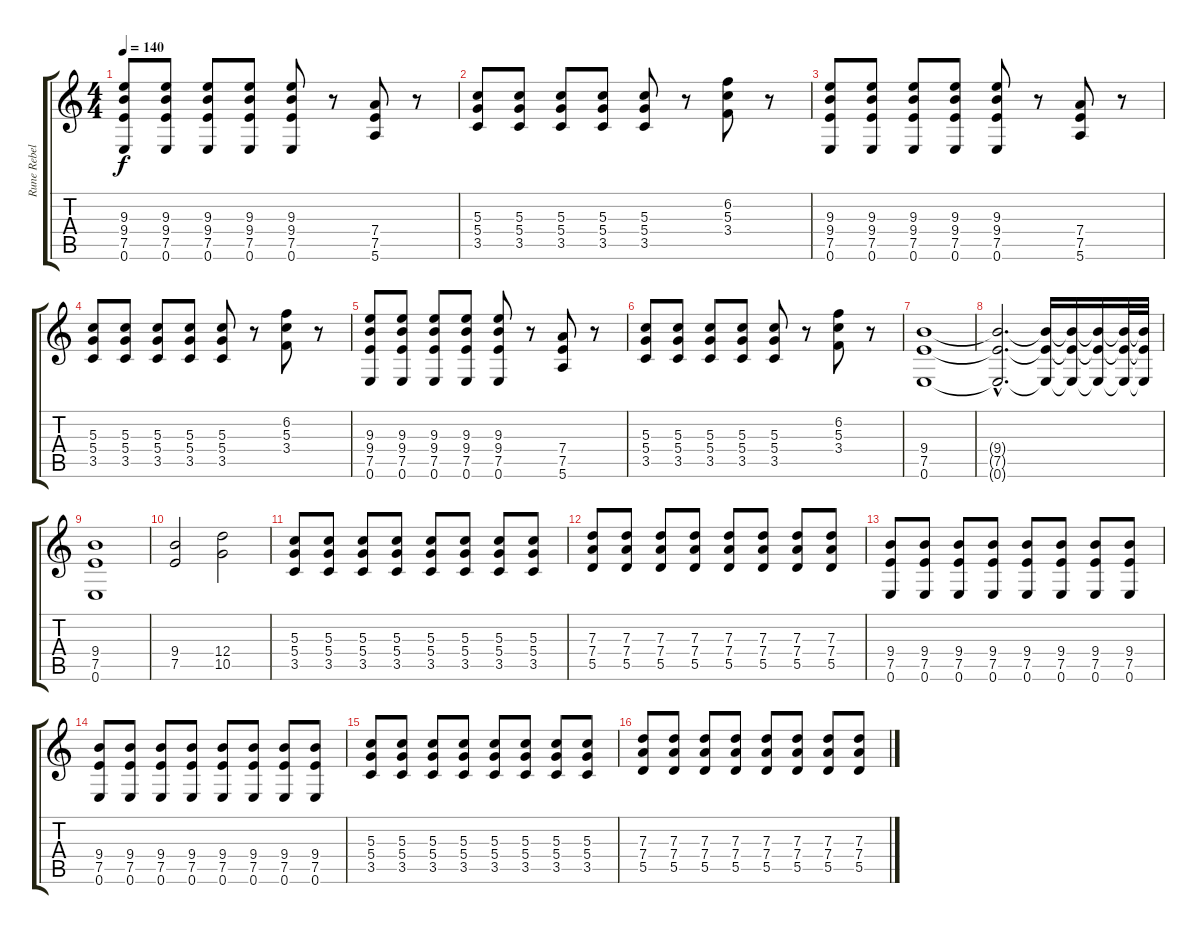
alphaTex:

\track ("Rune Rebellion" "Rune Rebel") {instrument distortionguitar}
\staff {score tabs}
\tuning (E4 B3 G3 D3 A2 E2) {hide}
\ts (4 4)
\tempo 140
\clef g2
\ks c
(9.3 9.4 7.5 0.6).8{dy f volume 15} (9.3 9.4 7.5 0.6).8 (9.3 9.4 7.5 0.6).8 (9.3 9.4 7.5 0.6).8 (9.3 9.4 7.5 0.6).8 r.8 (7.4 7.5 5.6).8 r.8 |
(5.3 5.4 3.5).8 (5.3 5.4 3.5).8 (5.3 5.4 3.5).8 (5.3 5.4 3.5).8 (5.3 5.4 3.5).8 r.8 (6.2 5.3 3.4).8 r.8 |
(9.3 9.4 7.5 0.6).8 (9.3 9.4 7.5 0.6).8 (9.3 9.4 7.5 0.6).8 (9.3 9.4 7.5 0.6).8 (9.3 9.4 7.5 0.6).8 r.8 (7.4 7.5 5.6).8 r.8 |
(5.3 5.4 3.5).8 (5.3 5.4 3.5).8 (5.3 5.4 3.5).8 (5.3 5.4 3.5).8 (5.3 5.4 3.5).8 r.8 (6.2 5.3 3.4).8 r.8 |
(9.3 9.4 7.5 0.6).8 (9.3 9.4 7.5 0.6).8 (9.3 9.4 7.5 0.6).8 (9.3 9.4 7.5 0.6).8 (9.3 9.4 7.5 0.6).8 r.8 (7.4 7.5 5.6).8 r.8 |
(5.3 5.4 3.5).8 (5.3 5.4 3.5).8 (5.3 5.4 3.5).8 (5.3 5.4 3.5).8 (5.3 5.4 3.5).8 r.8 (6.2 5.3 3.4).8 r.8 |
(9.4 7.5 0.6).1{volume 10} |
(9.4{hac t} 7.5{hac t} 0.6{hac t}).2{d} (9.4{t} 7.5{t} 0.6{t}).16 (9.4{t} 7.5{t} 0.6{t}).16 (9.4{t} 7.5{t} 0.6{t}).16 (9.4{t} 7.5{t} 0.6{t}).32 (9.4{t} 7.5{t} 0.6{t}).32 |
(9.4 7.5 0.6).1{volume 11} |
(9.4 7.5).2{volume 14} (12.4 10.5).2 |
(5.3 5.4 3.5).8 (5.3 5.4 3.5).8 (5.3 5.4 3.5).8 (5.3 5.4 3.5).8 (5.3 5.4 3.5).8 (5.3 5.4 3.5).8 (5.3 5.4 3.5).8 (5.3 5.4 3.5).8 |
(7.3 7.4 5.5).8 (7.3 7.4 5.5).8 (7.3 7.4 5.5).8 (7.3 7.4 5.5).8 (7.3 7.4 5.5).8 (7.3 7.4 5.5).8 (7.3 7.4 5.5).8 (7.3 7.4 5.5).8 |
(9.4 7.5 0.6).8 (9.4 7.5 0.6).8 (9.4 7.5 0.6).8 (9.4 7.5 0.6).8 (9.4 7.5 0.6).8 (9.4 7.5 0.6).8 (9.4 7.5 0.6).8 (9.4 7.5 0.6).8 |
(9.4 7.5 0.6).8 (9.4 7.5 0.6).8 (9.4 7.5 0.6).8 (9.4 7.5 0.6).8 (9.4 7.5 0.6).8 (9.4 7.5 0.6).8 (9.4 7.5 0.6).8 (9.4 7.5 0.6).8 |
(5.3 5.4 3.5).8 (5.3 5.4 3.5).8 (5.3 5.4 3.5).8 (5.3 5.4 3.5).8 (5.3 5.4 3.5).8 (5.3 5.4 3.5).8 (5.3 5.4 3.5).8 (5.3 5.4 3.5).8 |
(7.3 7.4 5.5).8 (7.3 7.4 5.5).8 (7.3 7.4 5.5).8 (7.3 7.4 5.5).8 (7.3 7.4 5.5).8 (7.3 7.4 5.5).8 (7.3 7.4 5.5).8 (7.3 7.4 5.5).8
